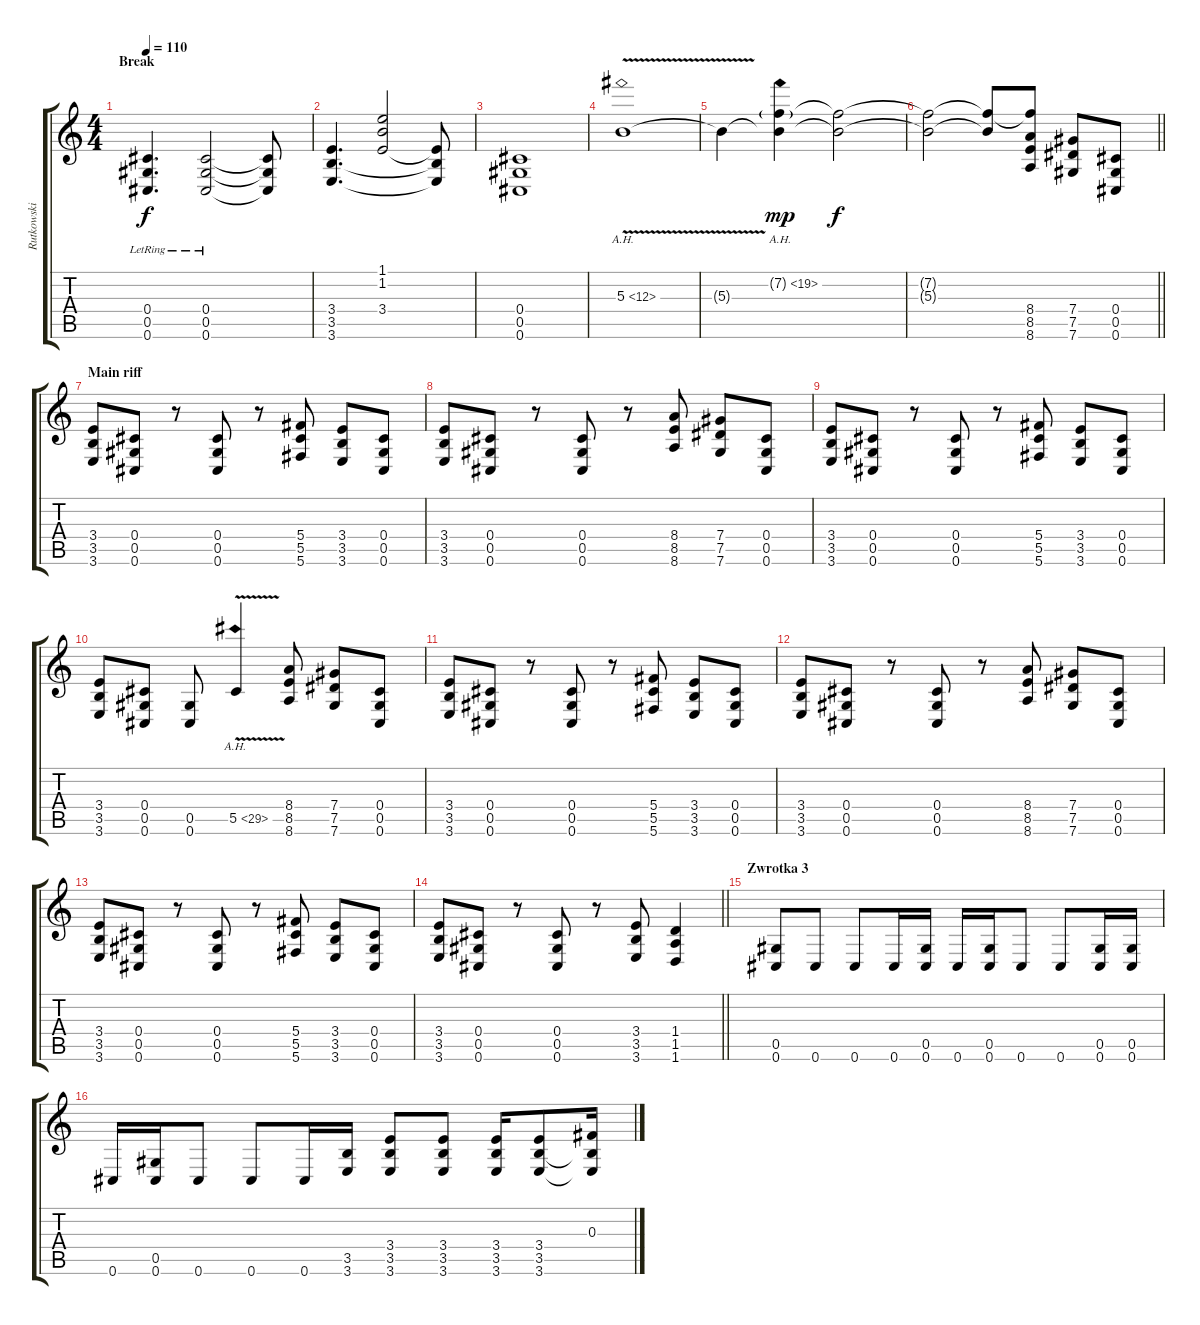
\track ("Rutkowski (rhythm)" "Rutkowski ") {instrument distortionguitar}
\staff {score tabs}
\tuning (Eb4 Bb3 Gb3 Db3 Ab2 Db2) {hide}
\ts (4 4)
\section ("" "Break")
\tempo 110
\clef g2
\ks c
(0.4{lr} 0.5{lr} 0.6{lr}).4{d dy f} (0.4 0.5{lr} 0.6{lr}).2 (0.4{t} 0.5{t} 0.6{t}).8 |
(3.4 3.5 3.6).4{d} (1.1 1.2 3.4).2 (3.4{t} 3.5{t} 3.6{t}).8 |
(0.4 0.5 0.6).1{volume 3} |
5.3{ah 7 v}.1{volume 9} |
5.3{t}.4 (7.2{ah 12 g} 5.3{t}).4{dy mp} (7.2{t} 5.3{t}).2{dy f} |
\barLineRight lightlight
(7.2{t} 5.3{t}).2 (7.2{t} 5.3{t}).8{volume 9} (7.2{t} 8.4 8.5 8.6).8 (7.4 7.5 7.6).8 (0.4 0.5 0.6).8 |
\section ("" "Main riff")
(3.4 3.5 3.6).8 (0.4 0.5 0.6).8 r.8 (0.4 0.5 0.6).8 r.8 (5.4 5.5 5.6).8 (3.4 3.5 3.6).8 (0.4 0.5 0.6).8 |
(3.4 3.5 3.6).8 (0.4 0.5 0.6).8 r.8 (0.4 0.5 0.6).8 r.8 (8.4 8.5 8.6).8 (7.4 7.5 7.6).8 (0.4 0.5 0.6).8 |
(3.4 3.5 3.6).8 (0.4 0.5 0.6).8 r.8 (0.4 0.5 0.6).8 r.8 (5.4 5.5 5.6).8 (3.4 3.5 3.6).8 (0.4 0.5 0.6).8 |
(3.4 3.5 3.6).8 (0.4 0.5 0.6).8 (0.5 0.6).8 5.5{ah 24 v}.4 (8.4 8.5 8.6).8 (7.4 7.5 7.6).8 (0.4 0.5 0.6).8 |
(3.4 3.5 3.6).8 (0.4 0.5 0.6).8 r.8 (0.4 0.5 0.6).8 r.8 (5.4 5.5 5.6).8 (3.4 3.5 3.6).8 (0.4 0.5 0.6).8 |
(3.4 3.5 3.6).8 (0.4 0.5 0.6).8 r.8 (0.4 0.5 0.6).8 r.8 (8.4 8.5 8.6).8 (7.4 7.5 7.6).8 (0.4 0.5 0.6).8 |
(3.4 3.5 3.6).8 (0.4 0.5 0.6).8 r.8 (0.4 0.5 0.6).8 r.8 (5.4 5.5 5.6).8 (3.4 3.5 3.6).8 (0.4 0.5 0.6).8 |
\barLineRight lightlight
(3.4 3.5 3.6).8 (0.4 0.5 0.6).8 r.8 (0.4 0.5 0.6).8 r.8 (3.4 3.5 3.6).8 (1.4 1.5 1.6).4 |
\section ("" "Zwrotka 3")
(0.5 0.6).8 0.6.8 0.6.8 0.6.16 (0.5 0.6).16 0.6.16 (0.5 0.6).16 0.6.8 0.6.8 (0.5 0.6).16 (0.5 0.6).16 |
0.6.16 (0.5 0.6).16 0.6.8 0.6.8 0.6.16 (3.5 3.6).16 (3.4 3.5 3.6).8 (3.4 3.5 3.6).8 (3.4 3.5 3.6).16 (3.4 3.5 3.6).8 (0.3 3.5{t} 3.6{t}).16
